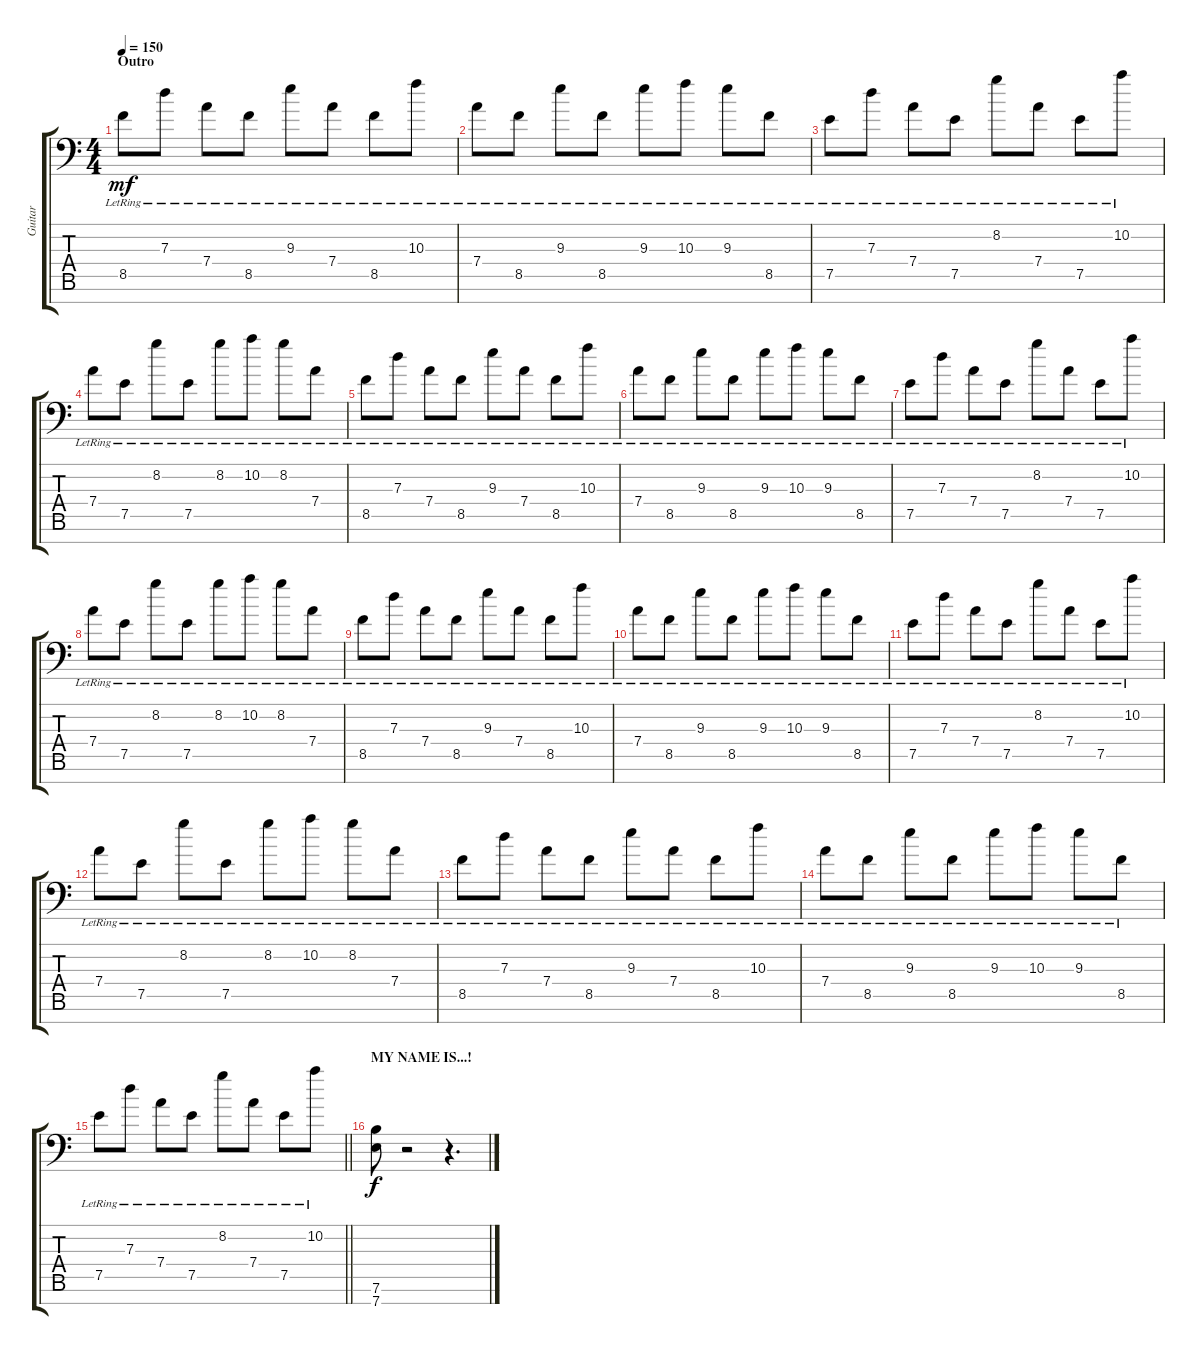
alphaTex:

\track ("Guitar" "Guitar") {instrument electricguitarclean}
\staff {score tabs}
\tuning (E4 B3 G3 D3 A2 E2 A1) {hide}
\ts (4 4)
\section ("" "Outro")
\tempo 150
\clef f4
\ks c
8.5{lr}.8{dy mf volume 7 balance 4} 7.3{lr}.8 7.4{lr}.8 8.5{lr}.8 9.3{lr}.8 7.4{lr}.8 8.5{lr}.8 10.3{lr}.8 |
7.4{lr}.8 8.5{lr}.8 9.3{lr}.8 8.5{lr}.8 9.3{lr}.8 10.3{lr}.8 9.3{lr}.8 8.5{lr}.8 |
7.5{lr}.8 7.3{lr}.8 7.4{lr}.8 7.5{lr}.8 8.2{lr}.8 7.4{lr}.8 7.5{lr}.8 10.2{lr}.8 |
7.4{lr}.8 7.5{lr}.8 8.2{lr}.8 7.5{lr}.8 8.2{lr}.8 10.2{lr}.8 8.2{lr}.8 7.4{lr}.8 |
8.5{lr}.8 7.3{lr}.8 7.4{lr}.8 8.5{lr}.8 9.3{lr}.8 7.4{lr}.8 8.5{lr}.8 10.3{lr}.8 |
7.4{lr}.8 8.5{lr}.8 9.3{lr}.8 8.5{lr}.8 9.3{lr}.8 10.3{lr}.8 9.3{lr}.8 8.5{lr}.8 |
7.5{lr}.8 7.3{lr}.8 7.4{lr}.8 7.5{lr}.8 8.2{lr}.8 7.4{lr}.8 7.5{lr}.8 10.2{lr}.8 |
7.4{lr}.8 7.5{lr}.8 8.2{lr}.8 7.5{lr}.8 8.2{lr}.8 10.2{lr}.8 8.2{lr}.8 7.4{lr}.8 |
8.5{lr}.8 7.3{lr}.8 7.4{lr}.8 8.5{lr}.8 9.3{lr}.8 7.4{lr}.8 8.5{lr}.8 10.3{lr}.8 |
7.4{lr}.8 8.5{lr}.8 9.3{lr}.8 8.5{lr}.8 9.3{lr}.8 10.3{lr}.8 9.3{lr}.8 8.5{lr}.8 |
7.5{lr}.8 7.3{lr}.8 7.4{lr}.8 7.5{lr}.8 8.2{lr}.8 7.4{lr}.8 7.5{lr}.8 10.2{lr}.8 |
7.4{lr}.8 7.5{lr}.8 8.2{lr}.8 7.5{lr}.8 8.2{lr}.8 10.2{lr}.8 8.2{lr}.8 7.4{lr}.8 |
8.5{lr}.8 7.3{lr}.8 7.4{lr}.8 8.5{lr}.8 9.3{lr}.8 7.4{lr}.8 8.5{lr}.8 10.3{lr}.8 |
7.4{lr}.8 8.5{lr}.8 9.3{lr}.8 8.5{lr}.8 9.3{lr}.8 10.3{lr}.8 9.3{lr}.8 8.5{lr}.8 |
\barLineRight lightlight
7.5{lr}.8 7.3{lr}.8 7.4{lr}.8 7.5{lr}.8 8.2{lr}.8 7.4{lr}.8 7.5{lr}.8 10.2{lr}.8 |
\section ("" "MY NAME IS...!")
(7.6 7.7).8{dy f} r.2 r.4{d}
